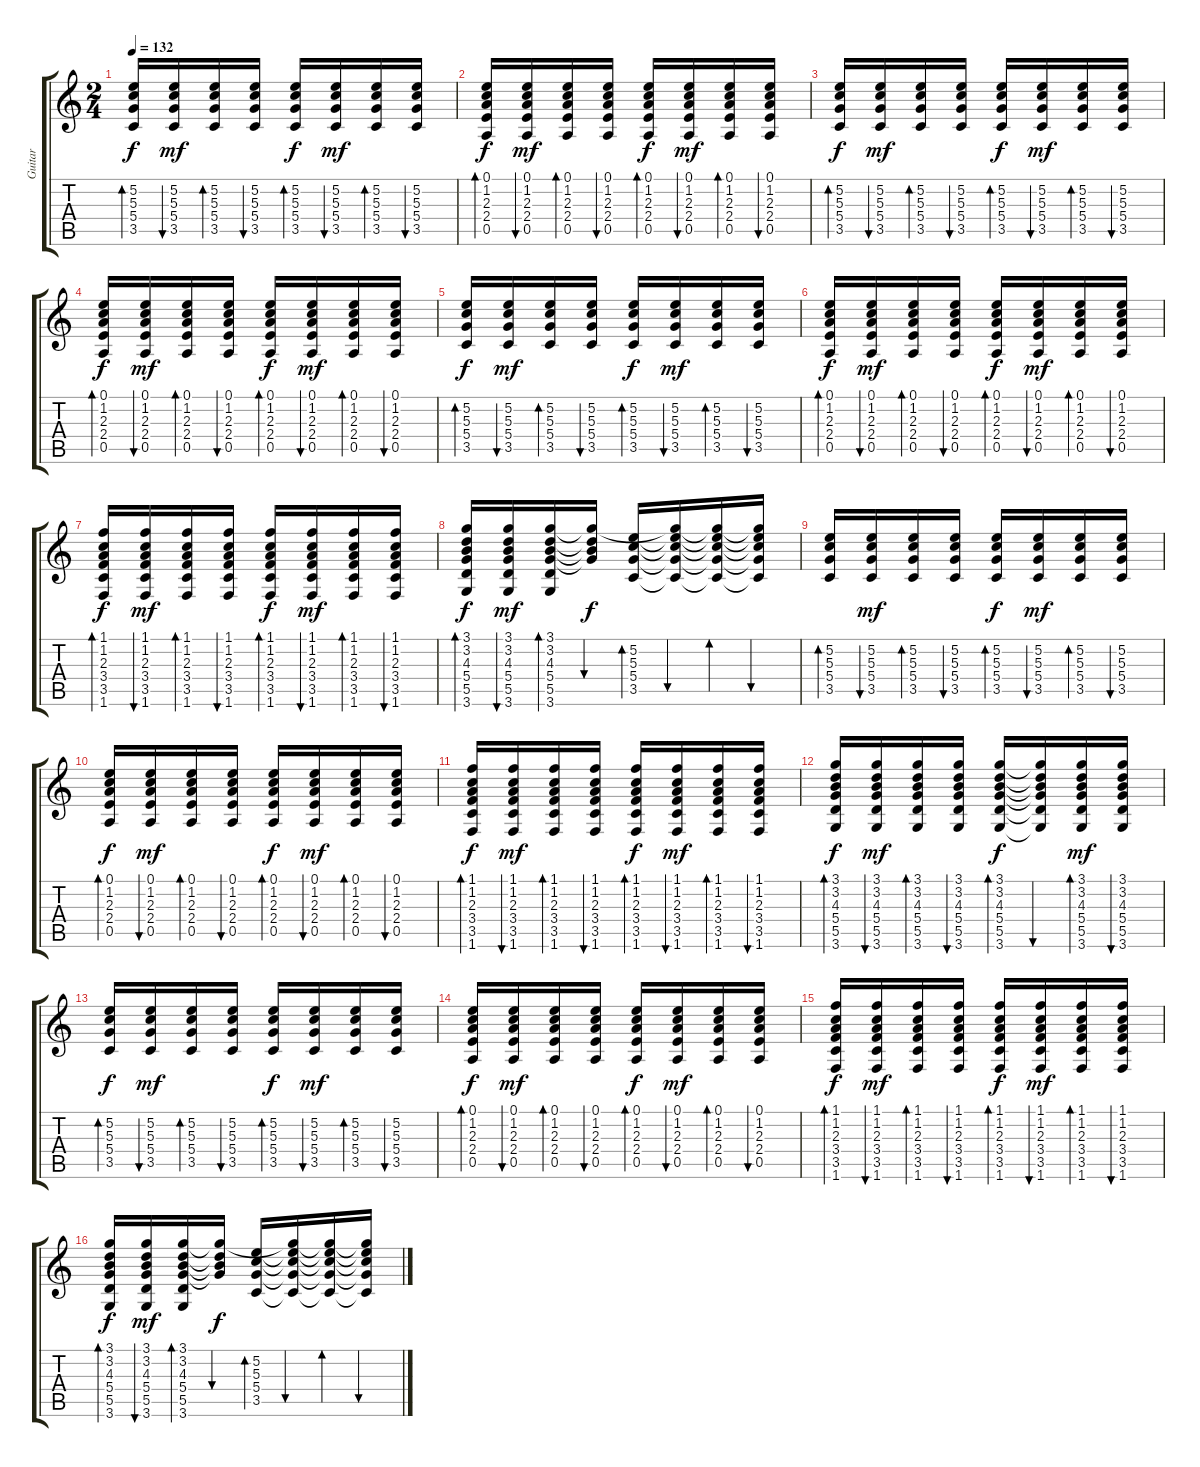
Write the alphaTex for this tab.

\track ("Guitar" "Guitar") {instrument electricguitarclean}
\staff {score tabs}
\tuning (E4 B3 G3 D3 A2 E2) {hide}
\ts (2 4)
\tempo 132
\clef g2
\ks c
(5.2 5.3 5.4 3.5).16{bd 30 dy f} (5.2 5.3 5.4 3.5).16{bu 30 dy mf} (5.2 5.3 5.4 3.5).16{bd 30} (5.2 5.3 5.4 3.5).16{bu 30} (5.2 5.3 5.4 3.5).16{bd 30 dy f} (5.2 5.3 5.4 3.5).16{bu 30 dy mf} (5.2 5.3 5.4 3.5).16{bd 30} (5.2 5.3 5.4 3.5).16{bu 30} |
(0.1 1.2 2.3 2.4 0.5).16{bd 30 dy f} (0.1 1.2 2.3 2.4 0.5).16{bu 30 dy mf} (0.1 1.2 2.3 2.4 0.5).16{bd 30} (0.1 1.2 2.3 2.4 0.5).16{bu 30} (0.1 1.2 2.3 2.4 0.5).16{bd 30 dy f} (0.1 1.2 2.3 2.4 0.5).16{bu 30 dy mf} (0.1 1.2 2.3 2.4 0.5).16{bd 30} (0.1 1.2 2.3 2.4 0.5).16{bu 30} |
(5.2 5.3 5.4 3.5).16{bd 30 dy f} (5.2 5.3 5.4 3.5).16{bu 30 dy mf} (5.2 5.3 5.4 3.5).16{bd 30} (5.2 5.3 5.4 3.5).16{bu 30} (5.2 5.3 5.4 3.5).16{bd 30 dy f} (5.2 5.3 5.4 3.5).16{bu 30 dy mf} (5.2 5.3 5.4 3.5).16{bd 30} (5.2 5.3 5.4 3.5).16{bu 30} |
(0.1 1.2 2.3 2.4 0.5).16{bd 30 dy f} (0.1 1.2 2.3 2.4 0.5).16{bu 30 dy mf} (0.1 1.2 2.3 2.4 0.5).16{bd 30} (0.1 1.2 2.3 2.4 0.5).16{bu 30} (0.1 1.2 2.3 2.4 0.5).16{bd 30 dy f} (0.1 1.2 2.3 2.4 0.5).16{bu 30 dy mf} (0.1 1.2 2.3 2.4 0.5).16{bd 30} (0.1 1.2 2.3 2.4 0.5).16{bu 30} |
(5.2 5.3 5.4 3.5).16{bd 30 dy f} (5.2 5.3 5.4 3.5).16{bu 30 dy mf} (5.2 5.3 5.4 3.5).16{bd 30} (5.2 5.3 5.4 3.5).16{bu 30} (5.2 5.3 5.4 3.5).16{bd 30 dy f} (5.2 5.3 5.4 3.5).16{bu 30 dy mf} (5.2 5.3 5.4 3.5).16{bd 30} (5.2 5.3 5.4 3.5).16{bu 30} |
(0.1 1.2 2.3 2.4 0.5).16{bd 30 dy f} (0.1 1.2 2.3 2.4 0.5).16{bu 30 dy mf} (0.1 1.2 2.3 2.4 0.5).16{bd 30} (0.1 1.2 2.3 2.4 0.5).16{bu 30} (0.1 1.2 2.3 2.4 0.5).16{bd 30 dy f} (0.1 1.2 2.3 2.4 0.5).16{bu 30 dy mf} (0.1 1.2 2.3 2.4 0.5).16{bd 30} (0.1 1.2 2.3 2.4 0.5).16{bu 30} |
(1.1 1.2 2.3 3.4 3.5 1.6).16{bd 30 dy f} (1.1 1.2 2.3 3.4 3.5 1.6).16{bu 30 dy mf} (1.1 1.2 2.3 3.4 3.5 1.6).16{bd 30} (1.1 1.2 2.3 3.4 3.5 1.6).16{bu 30} (1.1 1.2 2.3 3.4 3.5 1.6).16{bd 30 dy f} (1.1 1.2 2.3 3.4 3.5 1.6).16{bu 30 dy mf} (1.1 1.2 2.3 3.4 3.5 1.6).16{bd 30} (1.1 1.2 2.3 3.4 3.5 1.6).16{bu 30} |
(3.1 3.2 4.3 5.4 5.5 3.6).16{bd 30 dy f} (3.1 3.2 4.3 5.4 5.5 3.6).16{bu 30 dy mf} (3.1 3.2 4.3 5.4 5.5 3.6).16{bd 30} (3.1{t} 3.2{t} 4.3{t} 5.4{t}).16{bu 30 dy f} (5.2 5.3 5.4 3.5).16{bd 30} (3.1{t} 5.2{t} 5.3{t} 5.4{t} 3.5{t}).16{bu 30} (3.1{t} 5.2{t} 5.3{t} 5.4{t} 3.5{t}).16{bd 30} (3.1{t} 5.2{t} 5.3{t} 5.4{t} 3.5{t}).16{bu 30} |
(5.2 5.3 5.4 3.5).16{bd 30} (5.2 5.3 5.4 3.5).16{bu 30 dy mf} (5.2 5.3 5.4 3.5).16{bd 30} (5.2 5.3 5.4 3.5).16{bu 30} (5.2 5.3 5.4 3.5).16{bd 30 dy f} (5.2 5.3 5.4 3.5).16{bu 30 dy mf} (5.2 5.3 5.4 3.5).16{bd 30} (5.2 5.3 5.4 3.5).16{bu 30} |
(0.1 1.2 2.3 2.4 0.5).16{bd 30 dy f} (0.1 1.2 2.3 2.4 0.5).16{bu 30 dy mf} (0.1 1.2 2.3 2.4 0.5).16{bd 30} (0.1 1.2 2.3 2.4 0.5).16{bu 30} (0.1 1.2 2.3 2.4 0.5).16{bd 30 dy f} (0.1 1.2 2.3 2.4 0.5).16{bu 30 dy mf} (0.1 1.2 2.3 2.4 0.5).16{bd 30} (0.1 1.2 2.3 2.4 0.5).16{bu 30} |
(1.1 1.2 2.3 3.4 3.5 1.6).16{bd 30 dy f} (1.1 1.2 2.3 3.4 3.5 1.6).16{bu 30 dy mf} (1.1 1.2 2.3 3.4 3.5 1.6).16{bd 30} (1.1 1.2 2.3 3.4 3.5 1.6).16{bu 30} (1.1 1.2 2.3 3.4 3.5 1.6).16{bd 30 dy f} (1.1 1.2 2.3 3.4 3.5 1.6).16{bu 30 dy mf} (1.1 1.2 2.3 3.4 3.5 1.6).16{bd 30} (1.1 1.2 2.3 3.4 3.5 1.6).16{bu 30} |
(3.1 3.2 4.3 5.4 5.5 3.6).16{bd 30 dy f} (3.1 3.2 4.3 5.4 5.5 3.6).16{bu 30 dy mf} (3.1 3.2 4.3 5.4 5.5 3.6).16{bd 30} (3.1 3.2 4.3 5.4 5.5 3.6).16{bu 30} (3.1 3.2 4.3 5.4 5.5 3.6).16{bd 30 dy f} (3.1{t} 3.2{t} 4.3{t} 5.4{t} 5.5{t} 3.6{t}).16{bu 30} (3.1 3.2 4.3 5.4 5.5 3.6).16{bd 30 dy mf} (3.1 3.2 4.3 5.4 5.5 3.6).16{bu 30} |
(5.2 5.3 5.4 3.5).16{bd 30 dy f} (5.2 5.3 5.4 3.5).16{bu 30 dy mf} (5.2 5.3 5.4 3.5).16{bd 30} (5.2 5.3 5.4 3.5).16{bu 30} (5.2 5.3 5.4 3.5).16{bd 30 dy f} (5.2 5.3 5.4 3.5).16{bu 30 dy mf} (5.2 5.3 5.4 3.5).16{bd 30} (5.2 5.3 5.4 3.5).16{bu 30} |
(0.1 1.2 2.3 2.4 0.5).16{bd 30 dy f} (0.1 1.2 2.3 2.4 0.5).16{bu 30 dy mf} (0.1 1.2 2.3 2.4 0.5).16{bd 30} (0.1 1.2 2.3 2.4 0.5).16{bu 30} (0.1 1.2 2.3 2.4 0.5).16{bd 30 dy f} (0.1 1.2 2.3 2.4 0.5).16{bu 30 dy mf} (0.1 1.2 2.3 2.4 0.5).16{bd 30} (0.1 1.2 2.3 2.4 0.5).16{bu 30} |
(1.1 1.2 2.3 3.4 3.5 1.6).16{bd 30 dy f} (1.1 1.2 2.3 3.4 3.5 1.6).16{bu 30 dy mf} (1.1 1.2 2.3 3.4 3.5 1.6).16{bd 30} (1.1 1.2 2.3 3.4 3.5 1.6).16{bu 30} (1.1 1.2 2.3 3.4 3.5 1.6).16{bd 30 dy f} (1.1 1.2 2.3 3.4 3.5 1.6).16{bu 30 dy mf} (1.1 1.2 2.3 3.4 3.5 1.6).16{bd 30} (1.1 1.2 2.3 3.4 3.5 1.6).16{bu 30} |
(3.1 3.2 4.3 5.4 5.5 3.6).16{bd 30 dy f} (3.1 3.2 4.3 5.4 5.5 3.6).16{bu 30 dy mf} (3.1 3.2 4.3 5.4 5.5 3.6).16{bd 30} (3.1{t} 3.2{t} 4.3{t} 5.4{t}).16{bu 30 dy f} (5.2 5.3 5.4 3.5).16{bd 30} (3.1{t} 5.2{t} 5.3{t} 5.4{t} 3.5{t}).16{bu 30} (3.1{t} 5.2{t} 5.3{t} 5.4{t} 3.5{t}).16{bd 30} (3.1{t} 5.2{t} 5.3{t} 5.4{t} 3.5{t}).16{bu 30}
